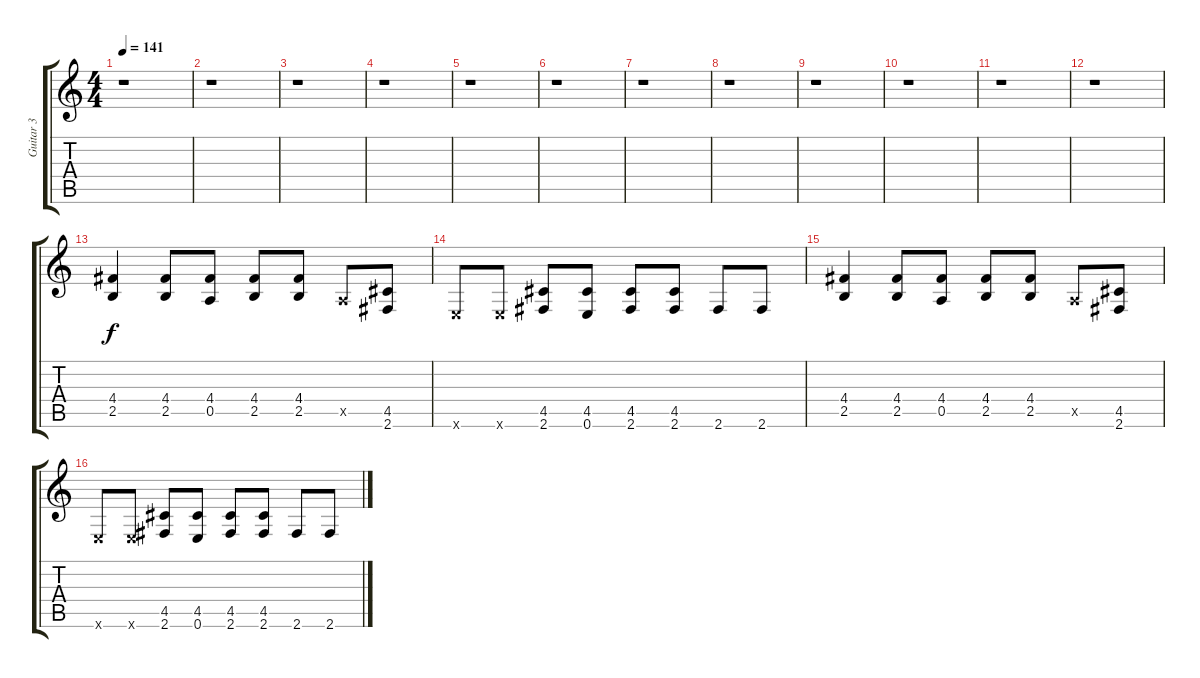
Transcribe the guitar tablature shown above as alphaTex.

\track ("Guitar 3" "Guitar 3") {instrument distortionguitar}
\staff {score tabs}
\tuning (E4 B3 G3 D3 A2 E2) {hide}
\ts (4 4)
\tempo 141
\clef g2
\ks c
r.1{dy f} |
r.1 |
r.1 |
r.1 |
r.1 |
r.1 |
r.1 |
r.1 |
r.1 |
r.1 |
r.1 |
r.1 |
(4.4 2.5).4 (4.4 2.5).8 (4.4 0.5).8 (4.4 2.5).8 (4.4 2.5).8 0.5{x}.8 (4.5 2.6).8 |
0.6{x}.8 0.6{x}.8 (4.5 2.6).8 (4.5 0.6).8 (4.5 2.6).8 (4.5 2.6).8 2.6.8 2.6.8 |
(4.4 2.5).4 (4.4 2.5).8 (4.4 0.5).8 (4.4 2.5).8 (4.4 2.5).8 0.5{x}.8 (4.5 2.6).8 |
0.6{x}.8 0.6{x}.8 (4.5 2.6).8 (4.5 0.6).8 (4.5 2.6).8 (4.5 2.6).8 2.6.8 2.6.8
